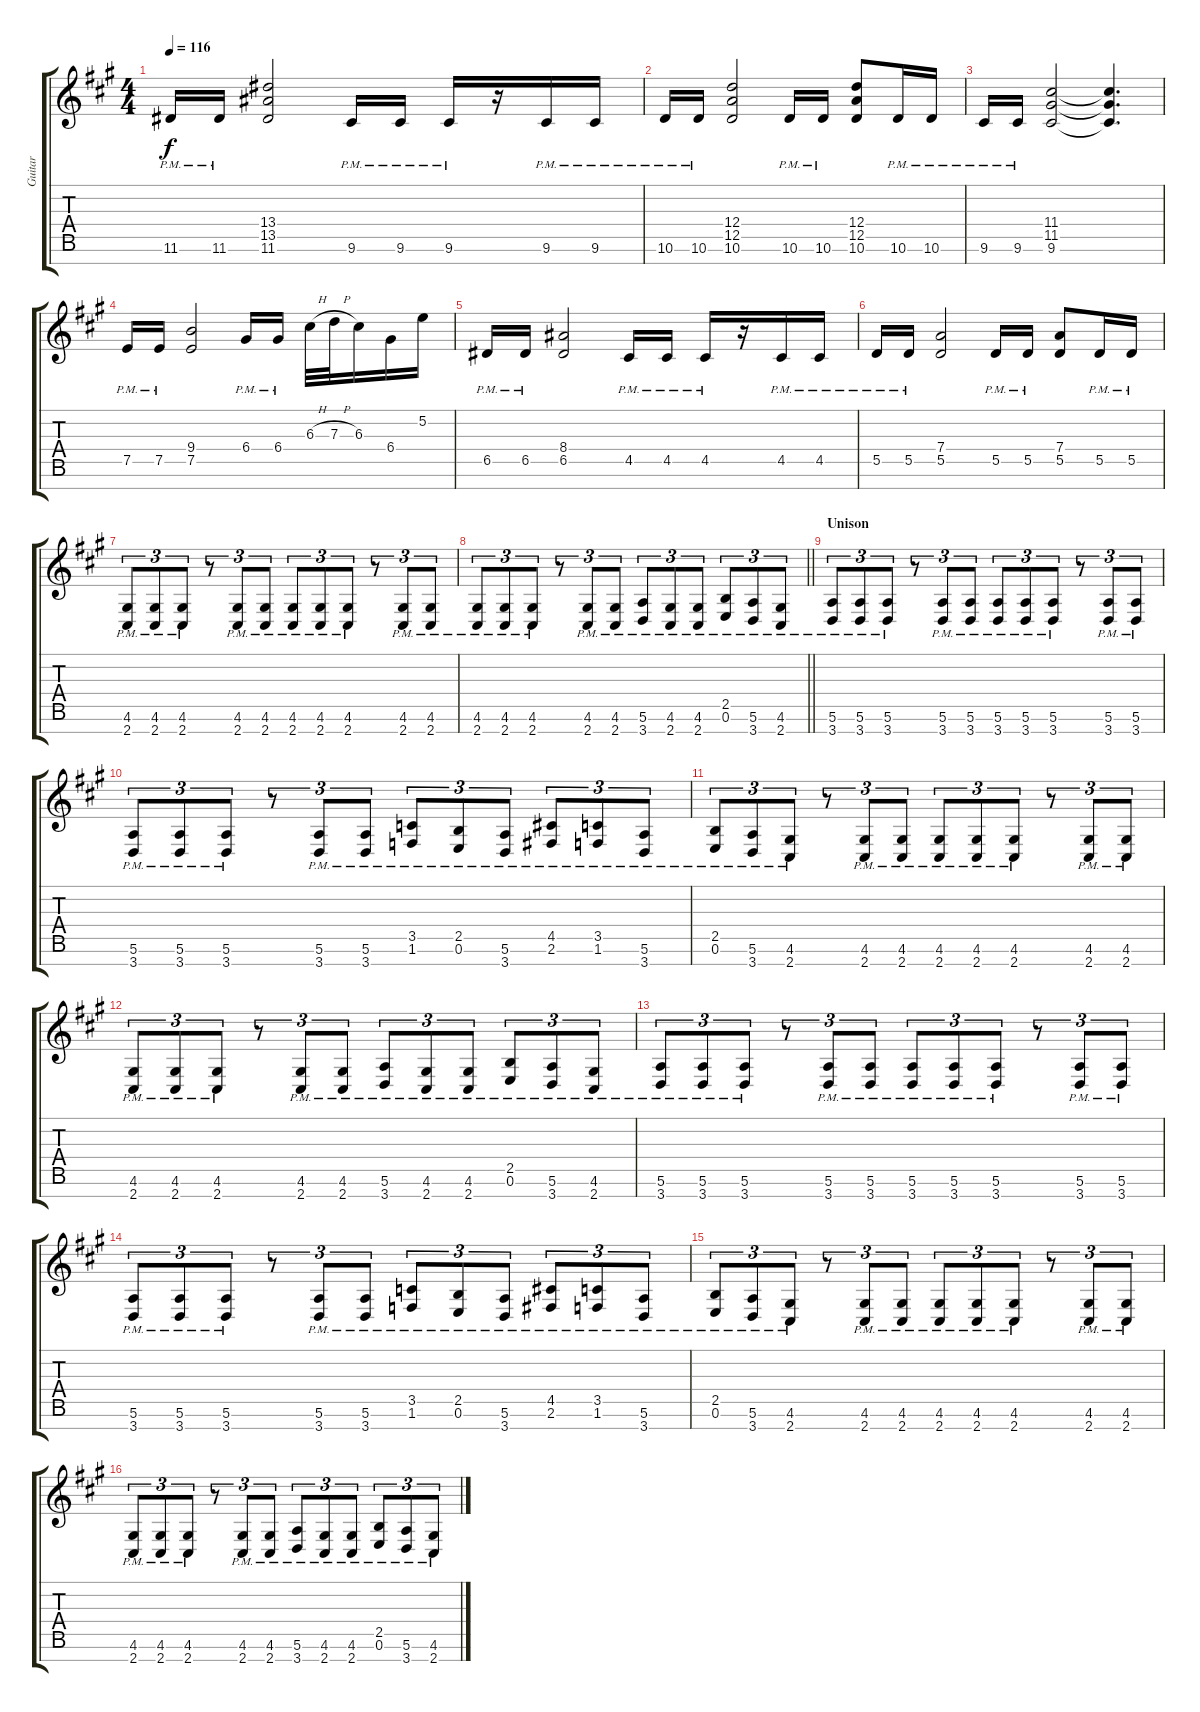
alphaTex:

\track ("Guitar" "Guitar") {instrument distortionguitar}
\staff {score tabs}
\tuning (E4 B3 G3 D3 A2 E2 B1) {hide}
\ts (4 4)
\tempo 116
\clef g2
\ks a
11.6{pm}.16{dy f} 11.6{pm}.16 (13.4 13.5 11.6).2 9.6{pm}.16 9.6{pm}.16 9.6{pm}.16 r.16 9.6{pm}.16 9.6{pm}.16 |
10.6{pm}.16 10.6{pm}.16 (12.4 12.5 10.6).2 10.6{pm}.16 10.6{pm}.16 (12.4 12.5 10.6).8 10.6{pm}.16 10.6{pm}.16 |
9.6{pm}.16 9.6{pm}.16 (11.4 11.5 9.6).2 (11.4{t} 11.5{t} 9.6{t}).4{d} |
7.5{pm}.16 7.5{pm}.16 (9.4 7.5).2 6.4{pm}.16 6.4{pm}.16 6.3{h}.32 7.3{h}.32 6.3.16 6.4.16 5.2.16 |
6.5{pm}.16 6.5{pm}.16 (8.4 6.5).2 4.5{pm}.16 4.5{pm}.16 4.5{pm}.16 r.16 4.5{pm}.16 4.5{pm}.16 |
5.5{pm}.16 5.5{pm}.16 (7.4 5.5).2 5.5{pm}.16 5.5{pm}.16 (7.4 5.5).8 5.5{pm}.16 5.5{pm}.16 |
(4.6{pm} 2.7{pm}).8{tu (3 2)} (4.6{pm} 2.7{pm}).8{tu (3 2)} (4.6{pm} 2.7{pm}).8{tu (3 2)} r.8{tu (3 2)} (4.6{pm} 2.7{pm}).8{tu (3 2)} (4.6{pm} 2.7{pm}).8{tu (3 2)} (4.6{pm} 2.7{pm}).8{tu (3 2)} (4.6{pm} 2.7{pm}).8{tu (3 2)} (4.6{pm} 2.7{pm}).8{tu (3 2)} r.8{tu (3 2)} (4.6{pm} 2.7{pm}).8{tu (3 2)} (4.6{pm} 2.7{pm}).8{tu (3 2)} |
\barLineRight lightlight
(4.6{pm} 2.7{pm}).8{tu (3 2)} (4.6{pm} 2.7{pm}).8{tu (3 2)} (4.6{pm} 2.7{pm}).8{tu (3 2)} r.8{tu (3 2)} (4.6{pm} 2.7{pm}).8{tu (3 2)} (4.6{pm} 2.7{pm}).8{tu (3 2)} (5.6{pm} 3.7{pm}).8{tu (3 2)} (4.6{pm} 2.7{pm}).8{tu (3 2)} (4.6{pm} 2.7{pm}).8{tu (3 2)} (2.5{pm} 0.6{pm}).8{tu (3 2)} (5.6{pm} 3.7{pm}).8{tu (3 2)} (4.6{pm} 2.7{pm}).8{tu (3 2)} |
\section ("" "Unison")
(5.6{pm} 3.7{pm}).8{tu (3 2)} (5.6{pm} 3.7{pm}).8{tu (3 2)} (5.6{pm} 3.7{pm}).8{tu (3 2)} r.8{tu (3 2)} (5.6{pm} 3.7{pm}).8{tu (3 2)} (5.6{pm} 3.7{pm}).8{tu (3 2)} (5.6{pm} 3.7{pm}).8{tu (3 2)} (5.6{pm} 3.7{pm}).8{tu (3 2)} (5.6{pm} 3.7{pm}).8{tu (3 2)} r.8{tu (3 2)} (5.6{pm} 3.7{pm}).8{tu (3 2)} (5.6{pm} 3.7{pm}).8{tu (3 2)} |
(5.6{pm} 3.7{pm}).8{tu (3 2)} (5.6{pm} 3.7{pm}).8{tu (3 2)} (5.6{pm} 3.7{pm}).8{tu (3 2)} r.8{tu (3 2)} (5.6{pm} 3.7{pm}).8{tu (3 2)} (5.6{pm} 3.7{pm}).8{tu (3 2)} (3.5{pm} 1.6{pm}).8{tu (3 2)} (2.5{pm} 0.6{pm}).8{tu (3 2)} (5.6{pm} 3.7{pm}).8{tu (3 2)} (4.5{pm} 2.6{pm}).8{tu (3 2)} (3.5{pm} 1.6{pm}).8{tu (3 2)} (5.6{pm} 3.7{pm}).8{tu (3 2)} |
(2.5 0.6{pm}).8{tu (3 2)} (5.6 3.7{pm}).8{tu (3 2)} (4.6{pm} 2.7{pm}).8{tu (3 2)} r.8{tu (3 2)} (4.6{pm} 2.7{pm}).8{tu (3 2)} (4.6{pm} 2.7{pm}).8{tu (3 2)} (4.6{pm} 2.7{pm}).8{tu (3 2)} (4.6{pm} 2.7{pm}).8{tu (3 2)} (4.6{pm} 2.7{pm}).8{tu (3 2)} r.8{tu (3 2)} (4.6{pm} 2.7{pm}).8{tu (3 2)} (4.6{pm} 2.7{pm}).8{tu (3 2)} |
(4.6{pm} 2.7{pm}).8{tu (3 2)} (4.6{pm} 2.7{pm}).8{tu (3 2)} (4.6{pm} 2.7{pm}).8{tu (3 2)} r.8{tu (3 2)} (4.6{pm} 2.7{pm}).8{tu (3 2)} (4.6{pm} 2.7{pm}).8{tu (3 2)} (5.6{pm} 3.7{pm}).8{tu (3 2)} (4.6{pm} 2.7{pm}).8{tu (3 2)} (4.6{pm} 2.7{pm}).8{tu (3 2)} (2.5{pm} 0.6{pm}).8{tu (3 2)} (5.6{pm} 3.7{pm}).8{tu (3 2)} (4.6{pm} 2.7{pm}).8{tu (3 2)} |
(5.6{pm} 3.7{pm}).8{tu (3 2)} (5.6{pm} 3.7{pm}).8{tu (3 2)} (5.6{pm} 3.7{pm}).8{tu (3 2)} r.8{tu (3 2)} (5.6{pm} 3.7{pm}).8{tu (3 2)} (5.6{pm} 3.7{pm}).8{tu (3 2)} (5.6{pm} 3.7{pm}).8{tu (3 2)} (5.6{pm} 3.7{pm}).8{tu (3 2)} (5.6{pm} 3.7{pm}).8{tu (3 2)} r.8{tu (3 2)} (5.6{pm} 3.7{pm}).8{tu (3 2)} (5.6{pm} 3.7{pm}).8{tu (3 2)} |
(5.6{pm} 3.7{pm}).8{tu (3 2)} (5.6{pm} 3.7{pm}).8{tu (3 2)} (5.6{pm} 3.7{pm}).8{tu (3 2)} r.8{tu (3 2)} (5.6{pm} 3.7{pm}).8{tu (3 2)} (5.6{pm} 3.7{pm}).8{tu (3 2)} (3.5{pm} 1.6{pm}).8{tu (3 2)} (2.5{pm} 0.6{pm}).8{tu (3 2)} (5.6{pm} 3.7{pm}).8{tu (3 2)} (4.5{pm} 2.6{pm}).8{tu (3 2)} (3.5{pm} 1.6{pm}).8{tu (3 2)} (5.6{pm} 3.7{pm}).8{tu (3 2)} |
(2.5 0.6{pm}).8{tu (3 2)} (5.6 3.7{pm}).8{tu (3 2)} (4.6{pm} 2.7{pm}).8{tu (3 2)} r.8{tu (3 2)} (4.6{pm} 2.7{pm}).8{tu (3 2)} (4.6{pm} 2.7{pm}).8{tu (3 2)} (4.6{pm} 2.7{pm}).8{tu (3 2)} (4.6{pm} 2.7{pm}).8{tu (3 2)} (4.6{pm} 2.7{pm}).8{tu (3 2)} r.8{tu (3 2)} (4.6{pm} 2.7{pm}).8{tu (3 2)} (4.6{pm} 2.7{pm}).8{tu (3 2)} |
(4.6{pm} 2.7{pm}).8{tu (3 2)} (4.6{pm} 2.7{pm}).8{tu (3 2)} (4.6{pm} 2.7{pm}).8{tu (3 2)} r.8{tu (3 2)} (4.6{pm} 2.7{pm}).8{tu (3 2)} (4.6{pm} 2.7{pm}).8{tu (3 2)} (5.6{pm} 3.7{pm}).8{tu (3 2)} (4.6{pm} 2.7{pm}).8{tu (3 2)} (4.6{pm} 2.7{pm}).8{tu (3 2)} (2.5{pm} 0.6{pm}).8{tu (3 2)} (5.6{pm} 3.7{pm}).8{tu (3 2)} (4.6{pm} 2.7{pm}).8{tu (3 2)}
